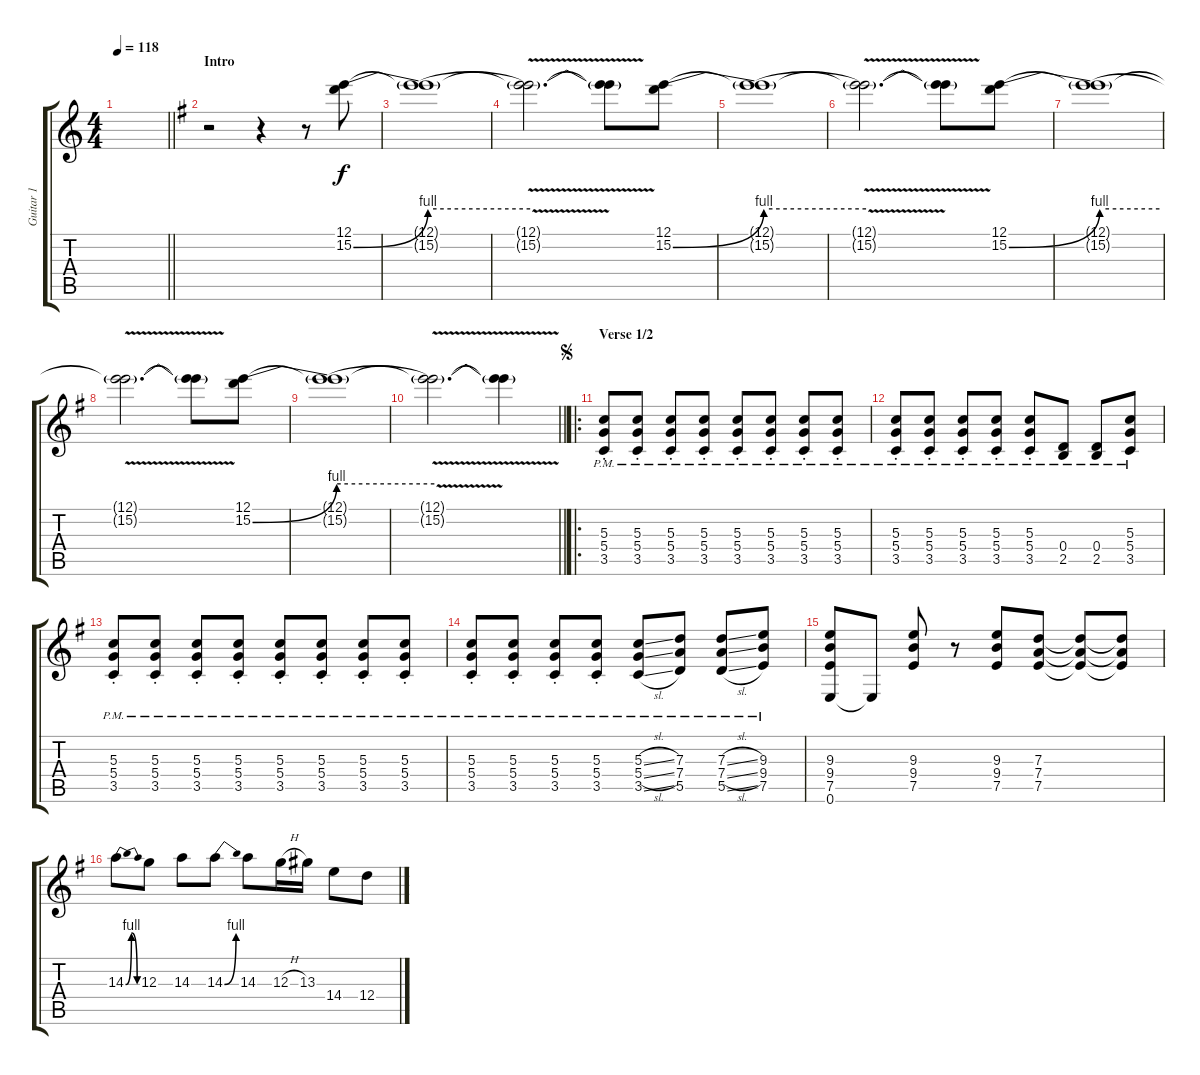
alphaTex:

\track ("Guitar 1" "Guitar 1") {instrument distortionguitar}
\staff {score tabs}
\tuning (E4 B3 G3 D3 A2 E2) {hide}
\ts (4 4)
\tempo 118
\clef g2
\barLineRight lightlight
\ks c
|
\section ("" "Intro")
\ks g
r.2 r.4 r.8 (12.1 15.2{be (bend 0 0 60 4)}).8 |
(12.1{t} 15.2{be (hold 0 4 60 4) t}).1 |
(12.1{v t} 15.2{v t}).2{d} (12.1{v t} 15.2{v t}).8 (12.1 15.2{be (bend 0 0 60 4)}).8 |
(12.1{t} 15.2{be (hold 0 4 60 4) t}).1 |
(12.1{v t} 15.2{v t}).2{d} (12.1{v t} 15.2{v t}).8 (12.1 15.2{be (bend 0 0 60 4)}).8 |
(12.1{t} 15.2{be (hold 0 4 60 4) t}).1 |
(12.1{v t} 15.2{v t}).2{d} (12.1{v t} 15.2{v t}).8 (12.1 15.2{be (bend 0 0 60 4)}).8 |
(12.1{t} 15.2{be (hold 0 4 60 4) t}).1 |
\barLineRight lightlight
(12.1{v t} 15.2{v t}).2{d} (12.1{v t} 15.2{v t}).4 |
\ro
\section ("" "Verse 1/2")
\jump segno
(5.3{pm st} 5.4{pm st} 3.5{pm st}).8 (5.3{pm st} 5.4{pm st} 3.5{pm st}).8 (5.3{pm st} 5.4{pm st} 3.5{pm st}).8 (5.3{pm st} 5.4{pm st} 3.5{pm st}).8 (5.3{pm st} 5.4{pm st} 3.5{pm st}).8 (5.3{pm st} 5.4{pm st} 3.5{pm st}).8 (5.3{pm st} 5.4{pm st} 3.5{pm st}).8 (5.3{pm st} 5.4{pm st} 3.5{pm st}).8 |
(5.3{pm st} 5.4{pm st} 3.5{pm st}).8 (5.3{pm st} 5.4{pm st} 3.5{pm st}).8 (5.3{pm st} 5.4{pm st} 3.5{pm st}).8 (5.3{pm st} 5.4{pm st} 3.5{pm st}).8 (5.3{pm st} 5.4{pm st} 3.5{pm st}).8 (0.4{pm} 2.5{pm}).8 (0.4{pm} 2.5{pm}).8 (5.3{pm} 5.4{pm} 3.5{pm}).8 |
(5.3{pm st} 5.4{pm st} 3.5{pm st}).8 (5.3{pm st} 5.4{pm st} 3.5{pm st}).8 (5.3{pm st} 5.4{pm st} 3.5{pm st}).8 (5.3{pm st} 5.4{pm st} 3.5{pm st}).8 (5.3{pm st} 5.4{pm st} 3.5{pm st}).8 (5.3{pm st} 5.4{pm st} 3.5{pm st}).8 (5.3{pm st} 5.4{pm st} 3.5{pm st}).8 (5.3{pm st} 5.4{pm st} 3.5{pm st}).8 |
(5.3{pm st} 5.4{pm st} 3.5{pm st}).8 (5.3{pm st} 5.4{pm st} 3.5{pm st}).8 (5.3{pm st} 5.4{pm st} 3.5{pm st}).8 (5.3{pm st} 5.4{pm st} 3.5{pm st}).8 (5.3{sl pm} 5.4{sl pm} 3.5{sl pm}).8 (7.3{pm} 7.4{pm} 5.5{pm}).8 (7.3{sl pm} 7.4{sl pm} 5.5{sl pm}).8 (9.3{pm} 9.4{pm} 7.5{pm}).8 |
(9.3 9.4 7.5 0.6).8 0.6{t}.8 (9.3 9.4 7.5).8 r.8 (9.3 9.4 7.5).8 (7.3 7.4 7.5).8 (7.3{t} 7.4{t} 7.5{t}).8 (7.3{t} 7.4{t} 7.5{t}).8 |
14.3{be (bendrelease 0 0 15 4 15 4 60 0)}.8 12.3.8 14.3.8 14.3{be (bend 0 0 60 4)}.8 14.3.8 12.3{h}.16 13.3.16 14.4.8 12.4.8
